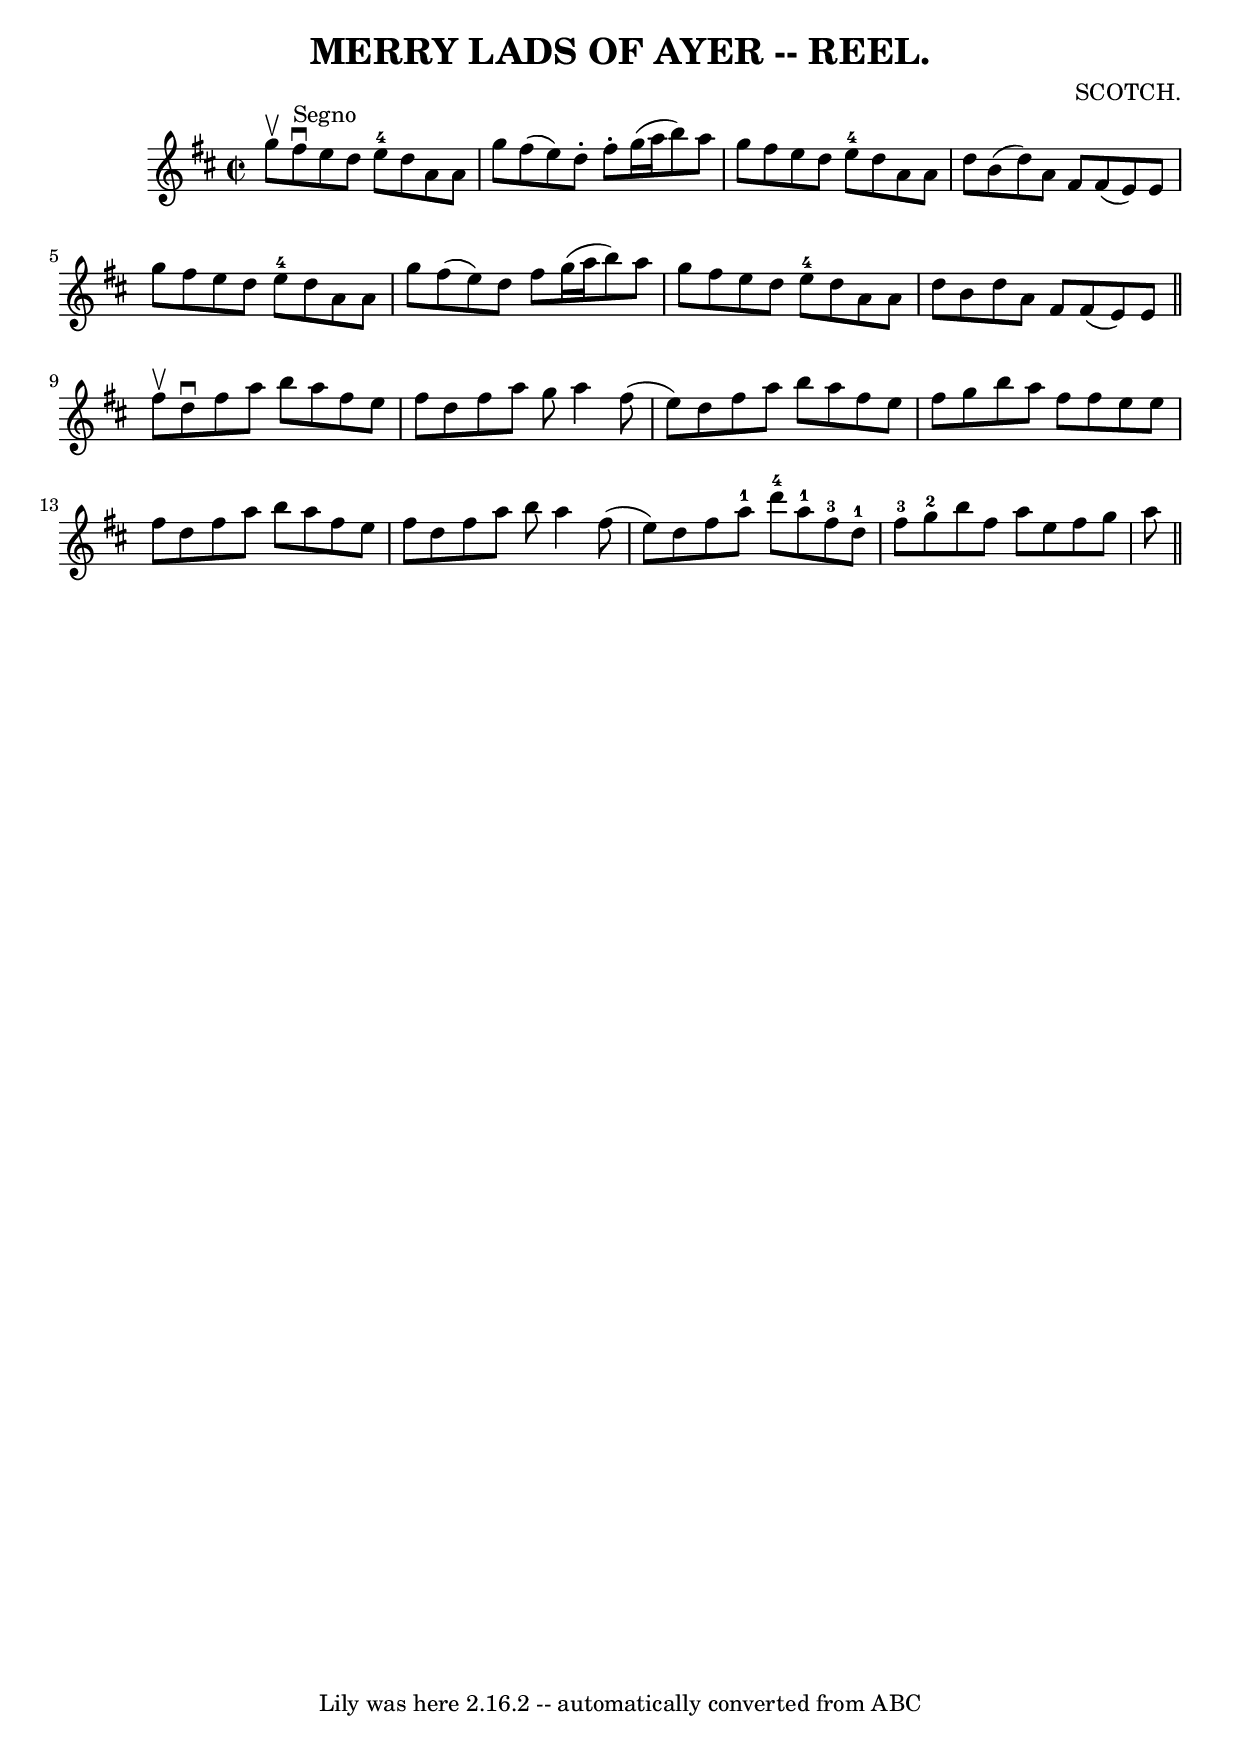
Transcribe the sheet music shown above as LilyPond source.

\version "2.7.40"
\include "Mammoth.ily"
\header {
	%% book = "Coles"
	composer = "SCOTCH."
	crossRefNumber = "2"
	footnotes = ""
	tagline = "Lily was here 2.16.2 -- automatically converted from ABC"
	title = "MERRY LADS OF AYER -- REEL."
}
voicedefault =  {


\override Staff.TimeSignature #'style = #'C
 \time 2/2 
\key d \major g''8^\upbow   |
 fis''8^"Segno"^\downbow   
e''8 d''8 e''8-4 d''8 a'8 a'8 g''8  |
 fis''8 (
e''8) d''8 -. fis''8 -. g''16 (a''16 b''8) a''8 g''8  
|
 fis''8 e''8 d''8 e''8-4 d''8 a'8 a'8 d''8  
|
 b'8 (d''8) a'8 fis'8 fis'8 (e'8) e'8 g''8 
 |
 fis''8 e''8 d''8 e''8-4 d''8 a'8 a'8 g''8  
|
 fis''8 (e''8) d''8 fis''8 g''16 (a''16 b''8)  
 a''8 g''8  |
 fis''8 e''8 d''8 e''8-4 d''8 a'8    
a'8 d''8  |
 b'8 d''8 a'8 fis'8 fis'8 (e'8) e'8  
\bar "||" fis''8^\upbow |
 d''8^\downbow fis''8 a''8 b''8 
 a''8 fis''8 e''8 fis''8  |
 d''8 fis''8 a''8 g''8  
 a''4 fis''8 (e''8) |
 d''8 fis''8 a''8 b''8 a''8 
 fis''8 e''8 fis''8  |
 g''8 b''8 a''8 fis''8    
fis''8 e''8 e''8 fis''8  |
 d''8 fis''8 a''8 b''8   
 a''8 fis''8 e''8 fis''8  |
 d''8 fis''8 a''8 b''8    
a''4 fis''8 (e''8) |
 d''8 fis''8 a''8-1 d'''8-4 
 a''8-1 fis''8-3 d''8-1 fis''8-3 |
 g''8-2  
 b''8 fis''8 a''8 e''8 fis''8 g''8 a''8        \bar "||"   
}

\score{
    <<

	\context Staff="default"
	{
	    \voicedefault 
	}

    >>
	\layout {
	}
	\midi {}
}
